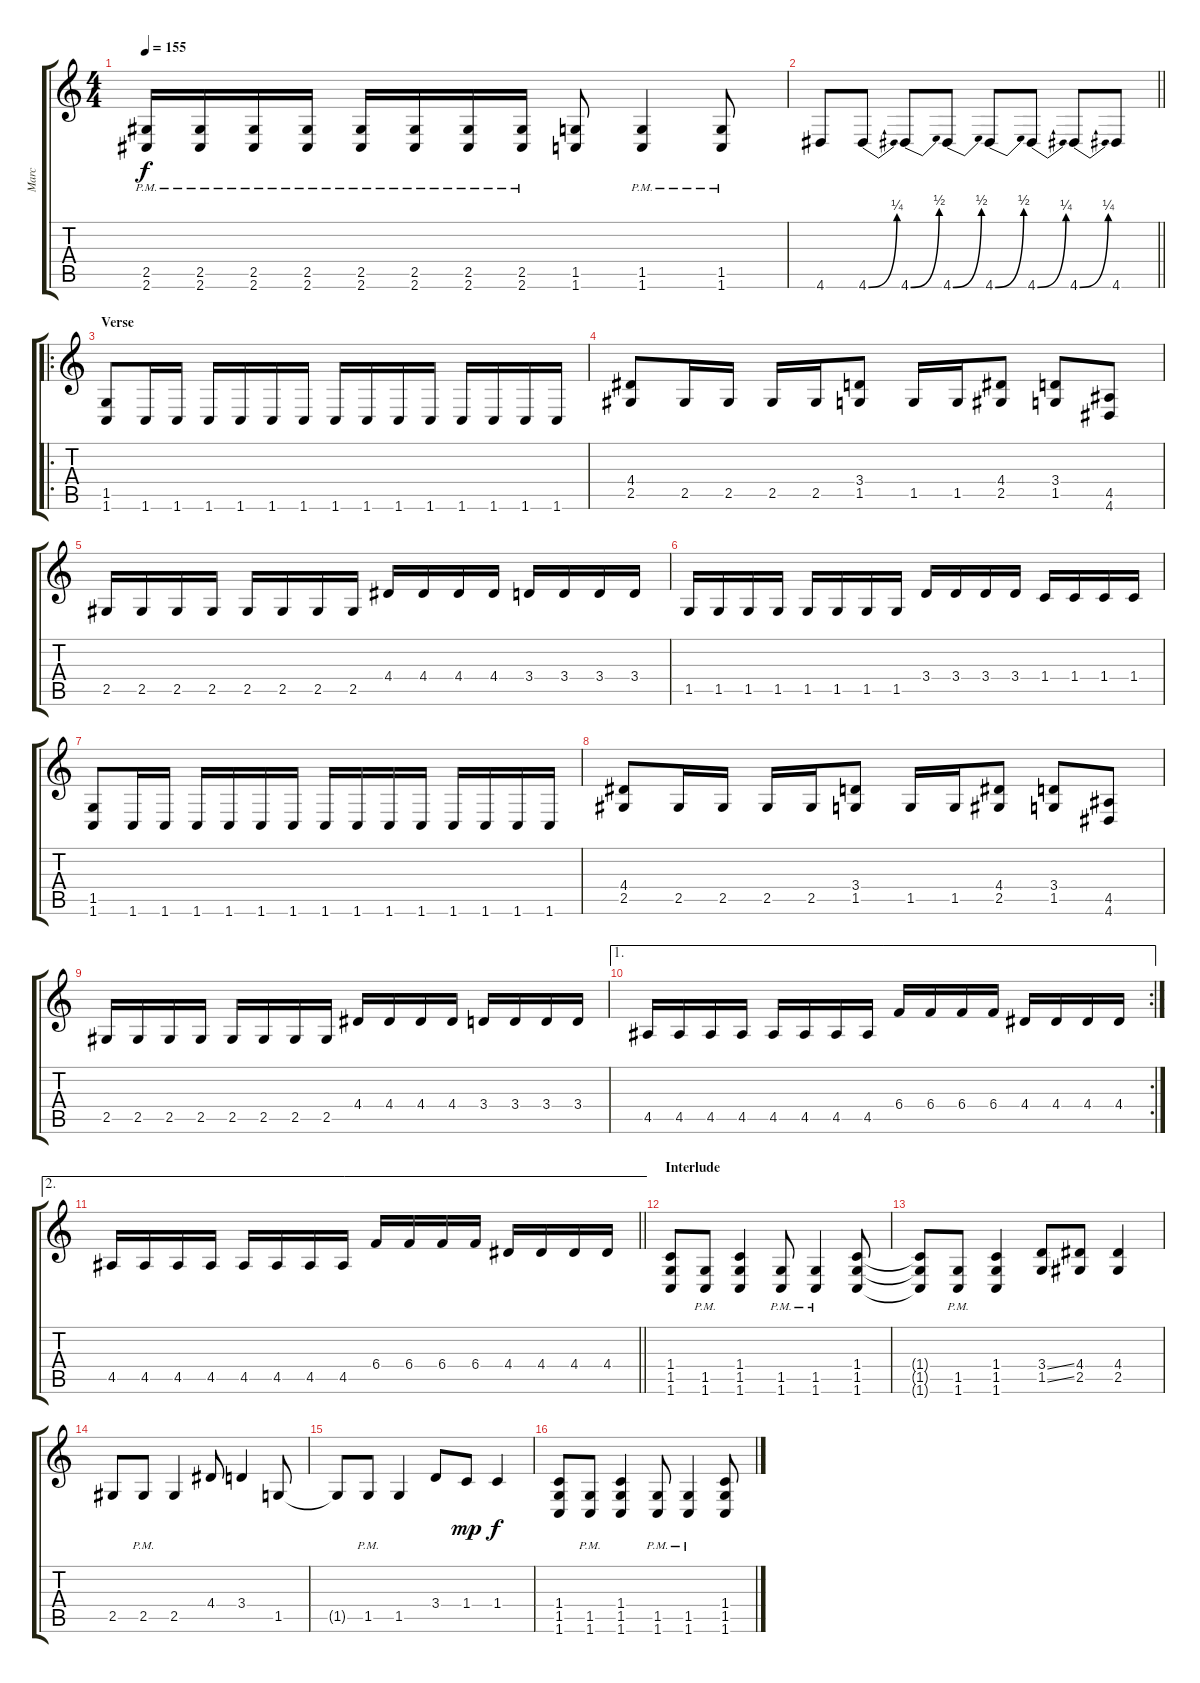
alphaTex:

\track ("Marc" "Marc") {instrument distortionguitar}
\staff {score tabs}
\tuning (Db4 Ab3 E3 B2 Gb2 B1) {hide}
\ts (4 4)
\tempo 155
\clef g2
\ks c
(2.5{pm} 2.6{pm}).16{dy f} (2.5{pm} 2.6{pm}).16 (2.5{pm} 2.6{pm}).16 (2.5{pm} 2.6{pm}).16 (2.5{pm} 2.6{pm}).16 (2.5{pm} 2.6{pm}).16 (2.5{pm} 2.6{pm}).16 (2.5{pm} 2.6{pm}).16 (1.5 1.6).8 (1.5{pm} 1.6{pm}).4 (1.5{pm} 1.6{pm}).8 |
\barLineRight lightlight
4.6.8 4.6{be (bend 0 0 60 1)}.8 4.6{be (bend 0 0 60 2)}.8 4.6{be (bend 0 0 60 2)}.8 4.6{be (bend 0 0 60 2)}.8 4.6{be (bend 0 0 60 1)}.8 4.6{be (bend 0 0 60 1)}.8 4.6.8 |
\ro
\section ("" "Verse")
(1.5 1.6).8 1.6.16 1.6.16 1.6.16 1.6.16 1.6.16 1.6.16 1.6.16 1.6.16 1.6.16 1.6.16 1.6.16 1.6.16 1.6.16 1.6.16 |
(4.4 2.5).8 2.5.16 2.5.16 2.5.16 2.5.16 (3.4 1.5).8 1.5.16 1.5.16 (4.4 2.5).8 (3.4 1.5).8 (4.5 4.6).8 |
2.5.16 2.5.16 2.5.16 2.5.16 2.5.16 2.5.16 2.5.16 2.5.16 4.4.16 4.4.16 4.4.16 4.4.16 3.4.16 3.4.16 3.4.16 3.4.16 |
1.5.16 1.5.16 1.5.16 1.5.16 1.5.16 1.5.16 1.5.16 1.5.16 3.4.16 3.4.16 3.4.16 3.4.16 1.4.16 1.4.16 1.4.16 1.4.16 |
(1.5 1.6).8 1.6.16 1.6.16 1.6.16 1.6.16 1.6.16 1.6.16 1.6.16 1.6.16 1.6.16 1.6.16 1.6.16 1.6.16 1.6.16 1.6.16 |
(4.4 2.5).8 2.5.16 2.5.16 2.5.16 2.5.16 (3.4 1.5).8 1.5.16 1.5.16 (4.4 2.5).8 (3.4 1.5).8 (4.5 4.6).8 |
2.5.16 2.5.16 2.5.16 2.5.16 2.5.16 2.5.16 2.5.16 2.5.16 4.4.16 4.4.16 4.4.16 4.4.16 3.4.16 3.4.16 3.4.16 3.4.16 |
\ae 1
\rc 2
4.5.16 4.5.16 4.5.16 4.5.16 4.5.16 4.5.16 4.5.16 4.5.16 6.4.16 6.4.16 6.4.16 6.4.16 4.4.16 4.4.16 4.4.16 4.4.16 |
\ae 2
\barLineRight lightlight
4.5.16 4.5.16 4.5.16 4.5.16 4.5.16 4.5.16 4.5.16 4.5.16 6.4.16 6.4.16 6.4.16 6.4.16 4.4.16 4.4.16 4.4.16 4.4.16 |
\section ("" "Interlude")
(1.4 1.5 1.6).8 (1.5{pm} 1.6{pm}).8 (1.4 1.5 1.6).4 (1.5{pm} 1.6{pm}).8 (1.5{pm} 1.6{pm}).4 (1.4 1.5 1.6).8 |
(1.4{t} 1.5{t} 1.6{t}).8 (1.5{pm} 1.6{pm}).8 (1.4 1.5 1.6).4 (3.4{ss} 1.5{ss}).8 (4.4 2.5).8 (4.4 2.5).4 |
2.5.8 2.5{pm}.8 2.5.4 4.4.8 3.4.4 1.5.8 |
1.5{t}.8 1.5{pm}.8 1.5.4 3.4.8 1.4.8{dy mp} 1.4.4{dy f} |
(1.4 1.5 1.6).8 (1.5{pm} 1.6{pm}).8 (1.4 1.5 1.6).4 (1.5{pm} 1.6{pm}).8 (1.5{pm} 1.6{pm}).4 (1.4 1.5 1.6).8
